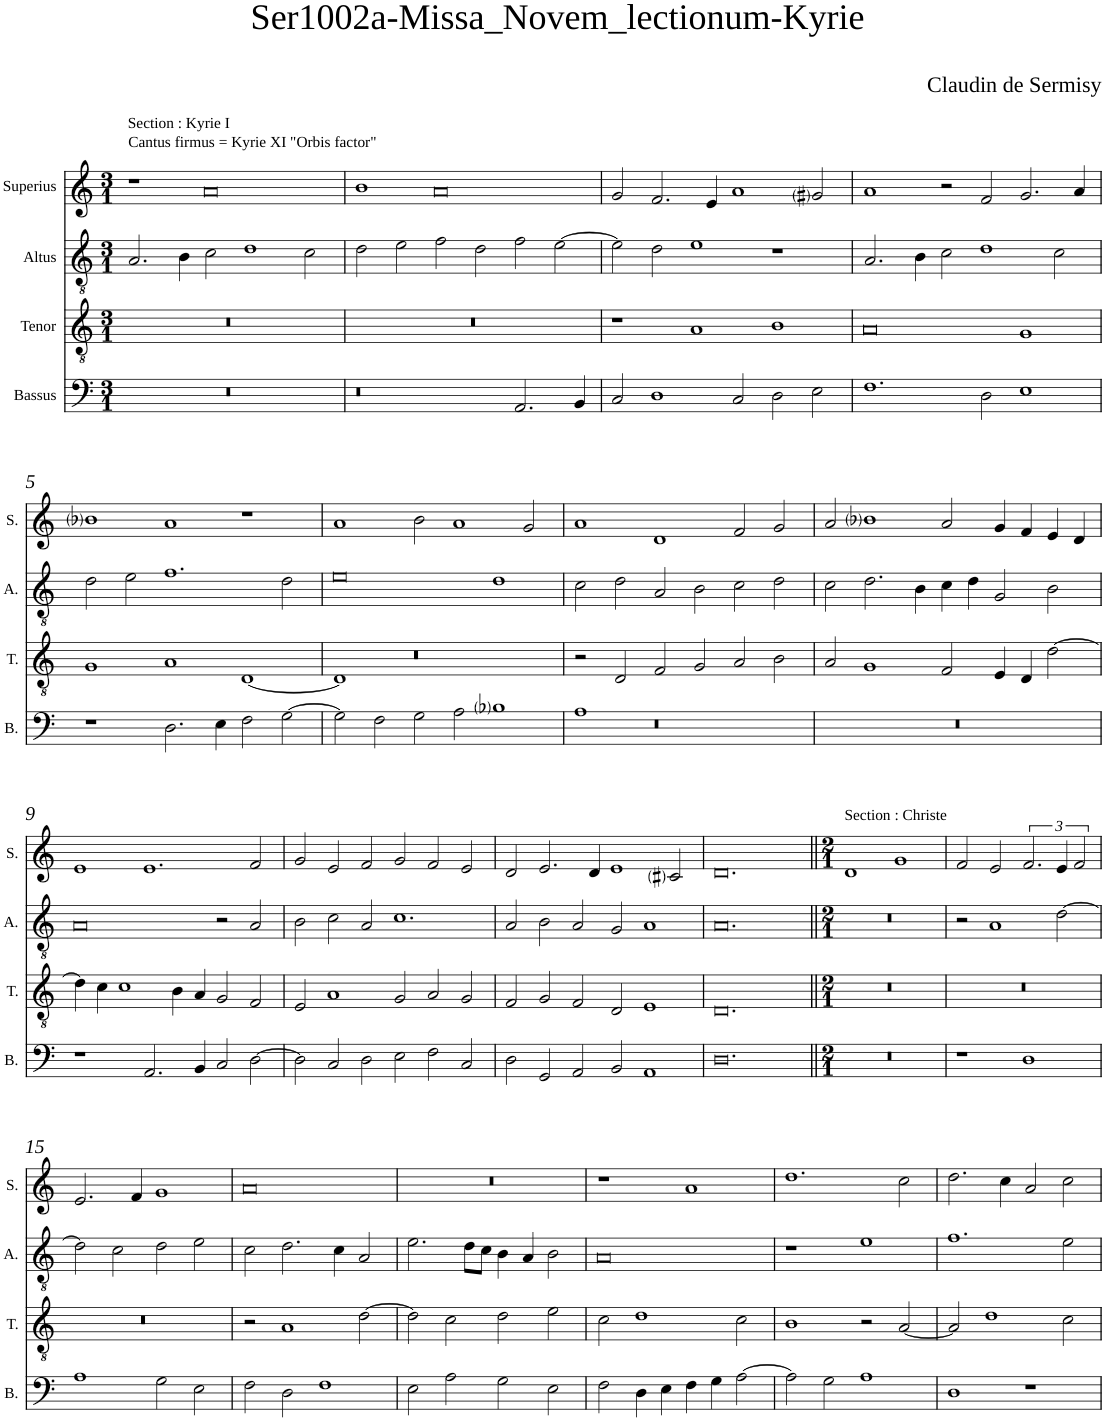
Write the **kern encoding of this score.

**kern	**kern	**kern	**kern
*part4	*part3	*part2	*part1
*staff4	*staff3	*staff2	*staff1
*I"Bassus	*I"Tenor	*I"Altus	*I"Superius
*I'B.	*I'T.	*I'A.	*I'S.
*clefF4	*clefGv2	*clefGv2	*clefG2
*k[]	*k[]	*k[]	*k[]
*M3/1	*M3/1	*M3/1	*M3/1
=1	=1	=1	=1
!	!	!	!LO:TX:a:t=Cantus firmus = Kyrie XI "Orbis factor"
!	!	!	!LO:TX:a:t=Section &colon; Kyrie I
0.r	0.r	2.A/	1r
.	.	4B\	.
.	.	2c\	0a
.	.	1d	.
.	.	2c\	.
=2	=2	=2	=2
0r	0.r	2d\	1b
.	.	2e\	.
.	.	2f\	0a
.	.	2d\	.
2.AA/	.	2f\	.
.	.	[2e\	.
4BB/	.	.	.
=3	=3	=3	=3
2C/	1r	2e\]	2g/
1D	.	2d\	2.f/
.	1A	1e	.
.	.	.	4e/
2C/	.	.	1a
2D\	1B	1r	.
2E\	.	.	2g#i/
=4	=4	=4	=4
1.F	0A	2.A/	1a
.	.	4B\	.
.	.	2c\	2r
2D\	.	1d	2f/
1E	1G	.	2.g/
.	.	2c\	.
.	.	.	4a/
!!LO:LB:g=z
=5	=5	=5	=5
1r	1G	2d\	1b-i
.	.	2e\	.
2.D\	1A	1.f	1a
4E\	.	.	.
2F\	[1D	.	1r
[2G\	.	2d\	.
=6	=6	=6	=6
2G\]	1D]	0e	1a
2F\	.	.	.
2G\	0r	.	2b\
2A\	.	.	1a
1B-i	.	1d	.
.	.	.	2g/
=7	=7	=7	=7
1A	2r	2c\	1a
.	2D/	2d\	.
0r	2F/	2A/	1d
.	2G/	2B\	.
.	2A/	2c\	2f/
.	2B\	2d\	2g/
=8	=8	=8	=8
0.r	2A/	2c\	2a/
.	1G	2.d\	1b-i
.	.	4B\	.
.	2F/	4c\	2a/
.	.	4d\	.
.	4E/	2G/	4g/
.	4D/	.	4f/
.	[2d\	2B\	4e/
.	.	.	4d/
!!LO:LB:g=z
=9	=9	=9	=9
1r	4d\]	0A	1e
.	4c\	.	.
.	1c	.	.
2.AA/	.	.	1.e
.	4B\	.	.
4BB/	4A/	.	.
2C/	2G/	2r	.
[2D\	2F/	2A/	2f/
=10	=10	=10	=10
2D\]	2E/	2B\	2g/
2C/	1A	2c\	2e/
2D\	.	2A/	2f/
2E\	2G/	1.c	2g/
2F\	2A/	.	2f/
2C/	2G/	.	2e/
=11	=11	=11	=11
2D\	2F/	2A/	2d/
2GG/	2G/	2B\	2.e/
2AA/	2F/	2A/	.
.	.	.	4d/
2BB/	2D/	2G/	1e
1AA	1E	1A	.
.	.	.	2c#i/
=12	=12	=12	=12
0.D	0.D	0.A	0.d
=13||	=13||	=13||	=13||
*M2/1	*M2/1	*M2/1	*M2/1
!	!	!	!LO:TX:a:t=Section &colon; Christe
0r	0r	0r	1d
.	.	.	1g
=14	=14	=14	=14
1r	0r	2r	2f/
.	.	1A	2e/
1D	.	.	3.f/
.	.	[2d\	6e/
.	.	.	3f/
!!LO:LB:g=z
=15	=15	=15	=15
1A	0r	2d\]	2.e/
.	.	2c\	.
.	.	.	4f/
2G\	.	2d\	1g
2E\	.	2e\	.
=16	=16	=16	=16
2F\	2r	2c\	0a
2D\	1A	2.d\	.
1F	.	.	.
.	.	4c\	.
.	[2d\	2A/	.
=17	=17	=17	=17
2E\	2d\]	2.e\	0r
2A\	2c\	.	.
.	.	8d\L	.
.	.	8c\J	.
2G\	2d\	4B\	.
.	.	4A/	.
2E\	2e\	2B\	.
=18	=18	=18	=18
2F\	2c\	0A	1r
4D\	1d	.	.
4E\	.	.	.
4F\	.	.	1a
4G\	.	.	.
[2A\	2c\	.	.
=19	=19	=19	=19
2A\]	1B	1r	1.dd
2G\	.	.	.
1A	2r	1e	.
.	[2A/	.	2cc\
=20	=20	=20	=20
1D	2A/]	1.f	2.dd\
.	1d	.	.
.	.	.	4cc\
1r	.	.	2a/
.	2c\	2e\	2cc\
=	=	=	=
*-	*-	*-	*-
